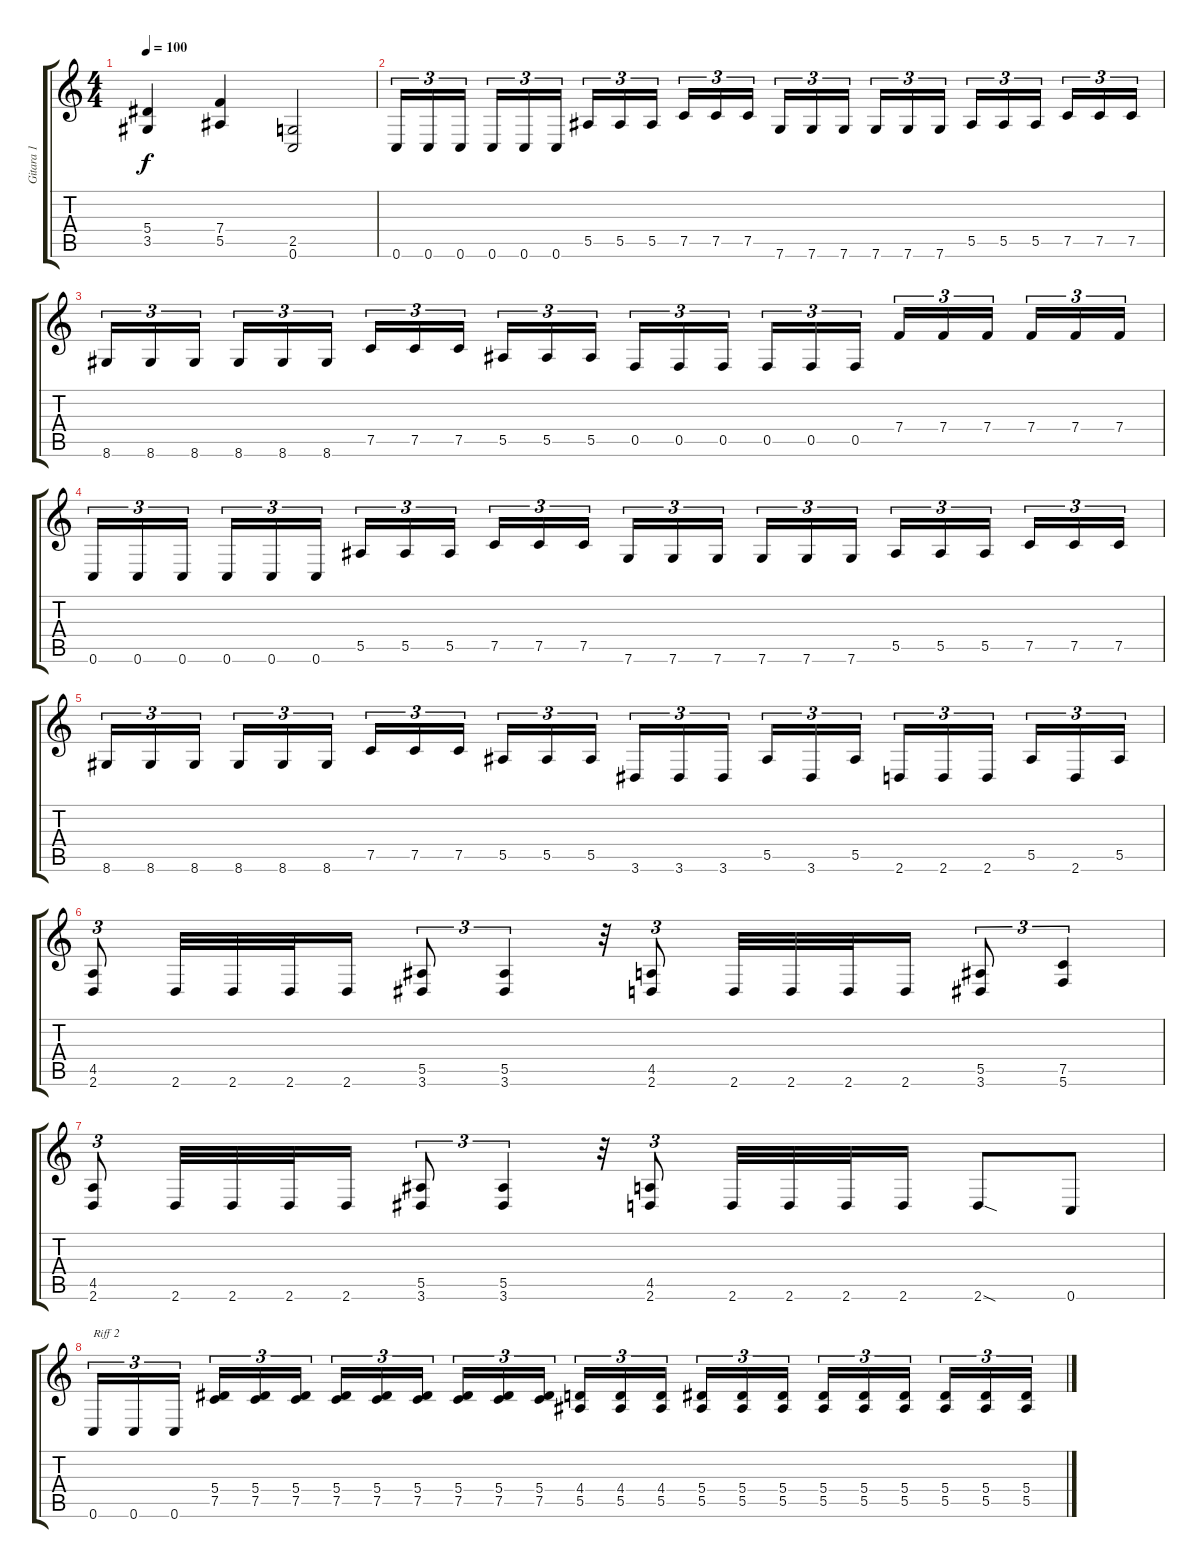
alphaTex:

\track ("Gitara 1" "Gitara 1") {instrument overdrivenguitar}
\staff {score tabs}
\tuning (C4 G3 Eb3 Bb2 F2 C2) {hide}
\ts (4 4)
\tempo 100
\clef g2
\ks c
(5.4 3.5).4{dy f} (7.4 5.5).4 (2.5 0.6).2 |
0.6.16{tu (3 2)} 0.6.16{tu (3 2)} 0.6.16{tu (3 2)} 0.6.16{tu (3 2)} 0.6.16{tu (3 2)} 0.6.16{tu (3 2)} 5.5.16{tu (3 2)} 5.5.16{tu (3 2)} 5.5.16{tu (3 2)} 7.5.16{tu (3 2)} 7.5.16{tu (3 2)} 7.5.16{tu (3 2)} 7.6.16{tu (3 2)} 7.6.16{tu (3 2)} 7.6.16{tu (3 2)} 7.6.16{tu (3 2)} 7.6.16{tu (3 2)} 7.6.16{tu (3 2)} 5.5.16{tu (3 2)} 5.5.16{tu (3 2)} 5.5.16{tu (3 2)} 7.5.16{tu (3 2)} 7.5.16{tu (3 2)} 7.5.16{tu (3 2)} |
8.6.16{tu (3 2)} 8.6.16{tu (3 2)} 8.6.16{tu (3 2)} 8.6.16{tu (3 2)} 8.6.16{tu (3 2)} 8.6.16{tu (3 2)} 7.5.16{tu (3 2)} 7.5.16{tu (3 2)} 7.5.16{tu (3 2)} 5.5.16{tu (3 2)} 5.5.16{tu (3 2)} 5.5.16{tu (3 2)} 0.5.16{tu (3 2)} 0.5.16{tu (3 2)} 0.5.16{tu (3 2)} 0.5.16{tu (3 2)} 0.5.16{tu (3 2)} 0.5.16{tu (3 2)} 7.4.16{tu (3 2)} 7.4.16{tu (3 2)} 7.4.16{tu (3 2)} 7.4.16{tu (3 2)} 7.4.16{tu (3 2)} 7.4.16{tu (3 2)} |
0.6.16{tu (3 2)} 0.6.16{tu (3 2)} 0.6.16{tu (3 2)} 0.6.16{tu (3 2)} 0.6.16{tu (3 2)} 0.6.16{tu (3 2)} 5.5.16{tu (3 2)} 5.5.16{tu (3 2)} 5.5.16{tu (3 2)} 7.5.16{tu (3 2)} 7.5.16{tu (3 2)} 7.5.16{tu (3 2)} 7.6.16{tu (3 2)} 7.6.16{tu (3 2)} 7.6.16{tu (3 2)} 7.6.16{tu (3 2)} 7.6.16{tu (3 2)} 7.6.16{tu (3 2)} 5.5.16{tu (3 2)} 5.5.16{tu (3 2)} 5.5.16{tu (3 2)} 7.5.16{tu (3 2)} 7.5.16{tu (3 2)} 7.5.16{tu (3 2)} |
8.6.16{tu (3 2)} 8.6.16{tu (3 2)} 8.6.16{tu (3 2)} 8.6.16{tu (3 2)} 8.6.16{tu (3 2)} 8.6.16{tu (3 2)} 7.5.16{tu (3 2)} 7.5.16{tu (3 2)} 7.5.16{tu (3 2)} 5.5.16{tu (3 2)} 5.5.16{tu (3 2)} 5.5.16{tu (3 2)} 3.6.16{tu (3 2)} 3.6.16{tu (3 2)} 3.6.16{tu (3 2)} 5.5.16{tu (3 2)} 3.6.16{tu (3 2)} 5.5.16{tu (3 2)} 2.6.16{tu (3 2)} 2.6.16{tu (3 2)} 2.6.16{tu (3 2)} 5.5.16{tu (3 2)} 2.6.16{tu (3 2)} 5.5.16{tu (3 2)} |
(4.5 2.6).8{tu (3 2) volume 11} 2.6.32 2.6.32 2.6.32 2.6.16 (5.5 3.6).8{tu (3 2)} (5.5 3.6).4{tu (3 2)} r.32{tu (3 2)} (4.5 2.6).8{tu (3 2)} 2.6.32 2.6.32 2.6.32 2.6.16 (5.5 3.6).8{tu (3 2)} (7.5 5.6).4{tu (3 2)} |
(4.5 2.6).8{tu (3 2)} 2.6.32 2.6.32 2.6.32 2.6.16 (5.5 3.6).8{tu (3 2)} (5.5 3.6).4{tu (3 2)} r.32{tu (3 2)} (4.5 2.6).8{tu (3 2)} 2.6.32 2.6.32 2.6.32 2.6.16 2.6{sod}.8 0.6.8 |
0.6.16{tu (3 2) txt "Riff 2"} 0.6.16{tu (3 2)} 0.6.16{tu (3 2)} (5.4 7.5).16{tu (3 2)} (5.4 7.5).16{tu (3 2)} (5.4 7.5).16{tu (3 2)} (5.4 7.5).16{tu (3 2)} (5.4 7.5).16{tu (3 2)} (5.4 7.5).16{tu (3 2)} (5.4 7.5).16{tu (3 2)} (5.4 7.5).16{tu (3 2)} (5.4 7.5).16{tu (3 2)} (4.4 5.5).16{tu (3 2)} (4.4 5.5).16{tu (3 2)} (4.4 5.5).16{tu (3 2)} (5.4 5.5).16{tu (3 2)} (5.4 5.5).16{tu (3 2)} (5.4 5.5).16{tu (3 2)} (5.4 5.5).16{tu (3 2)} (5.4 5.5).16{tu (3 2)} (5.4 5.5).16{tu (3 2)} (5.4 5.5).16{tu (3 2)} (5.4 5.5).16{tu (3 2)} (5.4 5.5).16{tu (3 2)}
